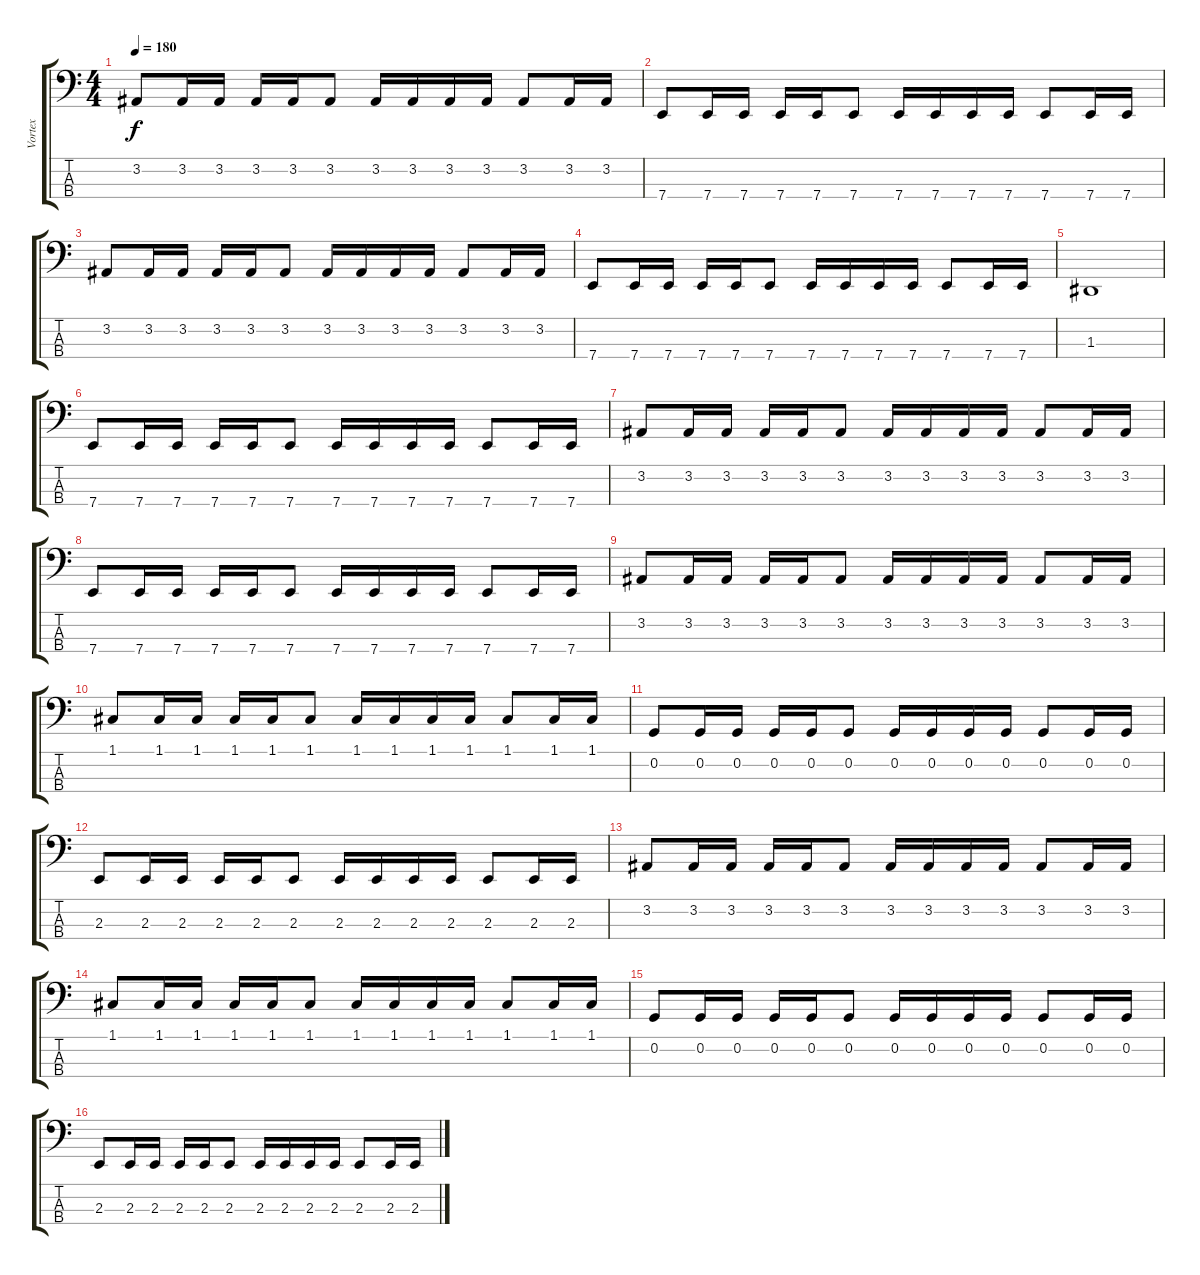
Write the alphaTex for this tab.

\track ("Vortex" "Vortex") {instrument electricbassfinger}
\staff {score tabs}
\tuning (C2 G1 D1 A0) {hide}
\ts (4 4)
\tempo 180
\clef f4
\ks c
3.2.8{dy f} 3.2.16 3.2.16 3.2.16 3.2.16 3.2.8 3.2.16 3.2.16 3.2.16 3.2.16 3.2.8 3.2.16 3.2.16 |
7.4.8 7.4.16 7.4.16 7.4.16 7.4.16 7.4.8 7.4.16 7.4.16 7.4.16 7.4.16 7.4.8 7.4.16 7.4.16 |
3.2.8 3.2.16 3.2.16 3.2.16 3.2.16 3.2.8 3.2.16 3.2.16 3.2.16 3.2.16 3.2.8 3.2.16 3.2.16 |
7.4.8 7.4.16 7.4.16 7.4.16 7.4.16 7.4.8 7.4.16 7.4.16 7.4.16 7.4.16 7.4.8 7.4.16 7.4.16 |
1.3.1 |
7.4.8 7.4.16 7.4.16 7.4.16 7.4.16 7.4.8 7.4.16 7.4.16 7.4.16 7.4.16 7.4.8 7.4.16 7.4.16 |
3.2.8 3.2.16 3.2.16 3.2.16 3.2.16 3.2.8 3.2.16 3.2.16 3.2.16 3.2.16 3.2.8 3.2.16 3.2.16 |
7.4.8 7.4.16 7.4.16 7.4.16 7.4.16 7.4.8 7.4.16 7.4.16 7.4.16 7.4.16 7.4.8 7.4.16 7.4.16 |
3.2.8 3.2.16 3.2.16 3.2.16 3.2.16 3.2.8 3.2.16 3.2.16 3.2.16 3.2.16 3.2.8 3.2.16 3.2.16 |
\section ("" "")
1.1.8 1.1.16 1.1.16 1.1.16 1.1.16 1.1.8 1.1.16 1.1.16 1.1.16 1.1.16 1.1.8 1.1.16 1.1.16 |
0.2.8 0.2.16 0.2.16 0.2.16 0.2.16 0.2.8 0.2.16 0.2.16 0.2.16 0.2.16 0.2.8 0.2.16 0.2.16 |
2.3.8 2.3.16 2.3.16 2.3.16 2.3.16 2.3.8 2.3.16 2.3.16 2.3.16 2.3.16 2.3.8 2.3.16 2.3.16 |
3.2.8 3.2.16 3.2.16 3.2.16 3.2.16 3.2.8 3.2.16 3.2.16 3.2.16 3.2.16 3.2.8 3.2.16 3.2.16 |
1.1.8 1.1.16 1.1.16 1.1.16 1.1.16 1.1.8 1.1.16 1.1.16 1.1.16 1.1.16 1.1.8 1.1.16 1.1.16 |
0.2.8 0.2.16 0.2.16 0.2.16 0.2.16 0.2.8 0.2.16 0.2.16 0.2.16 0.2.16 0.2.8 0.2.16 0.2.16 |
2.3.8 2.3.16 2.3.16 2.3.16 2.3.16 2.3.8 2.3.16 2.3.16 2.3.16 2.3.16 2.3.8 2.3.16 2.3.16
